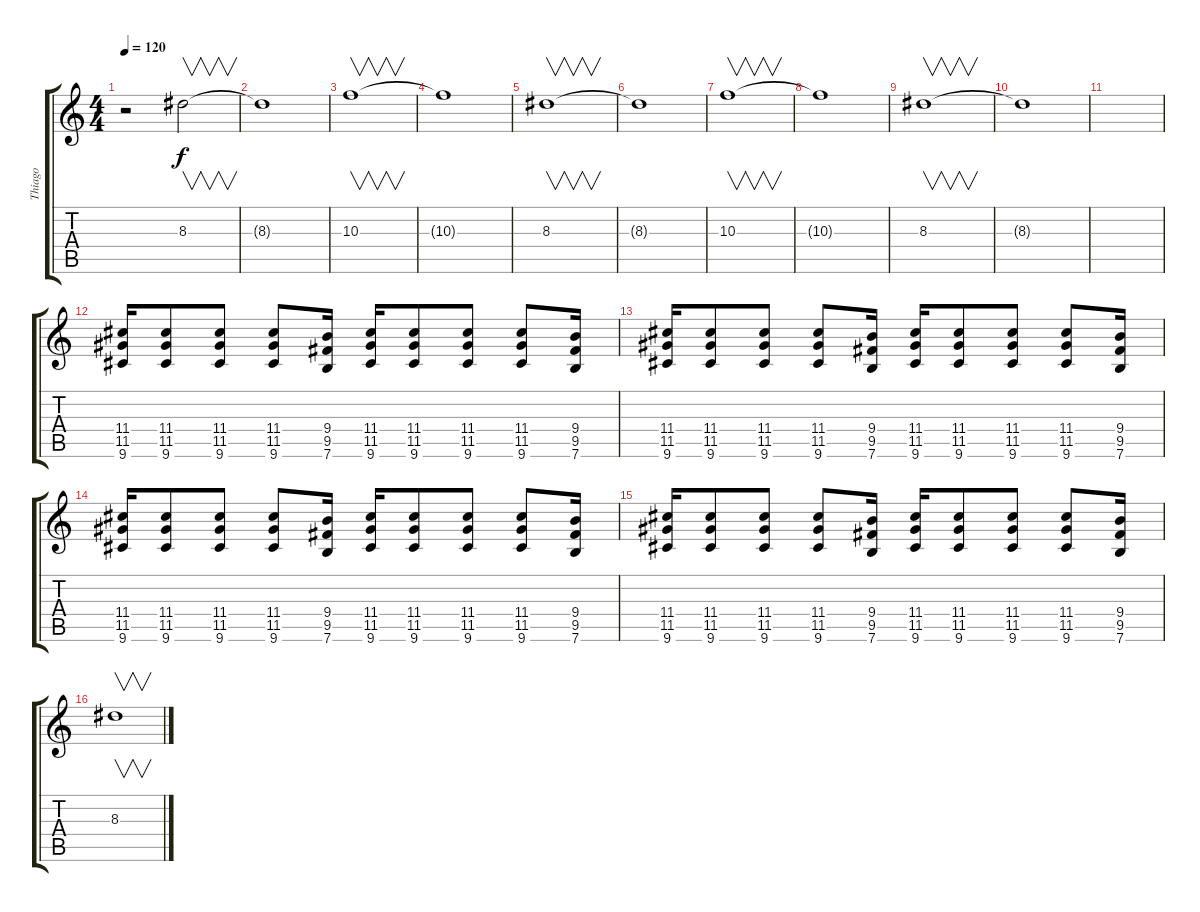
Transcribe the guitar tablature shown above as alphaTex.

\track ("Thiago" "Thiago") {instrument distortionguitar}
\staff {score tabs}
\tuning (E4 B3 G3 D3 A2 E2) {hide}
\ts (4 4)
\tempo 120
\clef g2
\ks c
r.2{dy f instrument distortionguitar} 8.3.2{v} |
8.3{t}.1 |
10.3.1{v} |
10.3{t}.1 |
8.3.1{v} |
8.3{t}.1 |
10.3.1{v} |
10.3{t}.1 |
8.3.1{v} |
8.3{t}.1 |
|
(11.4 11.5 9.6).16 (11.4 11.5 9.6).8 (11.4 11.5 9.6).8 (11.4 11.5 9.6).8 (9.4 9.5 7.6).16 (11.4 11.5 9.6).16 (11.4 11.5 9.6).8 (11.4 11.5 9.6).8 (11.4 11.5 9.6).8 (9.4 9.5 7.6).16 |
(11.4 11.5 9.6).16 (11.4 11.5 9.6).8 (11.4 11.5 9.6).8 (11.4 11.5 9.6).8 (9.4 9.5 7.6).16 (11.4 11.5 9.6).16 (11.4 11.5 9.6).8 (11.4 11.5 9.6).8 (11.4 11.5 9.6).8 (9.4 9.5 7.6).16 |
(11.4 11.5 9.6).16 (11.4 11.5 9.6).8 (11.4 11.5 9.6).8 (11.4 11.5 9.6).8 (9.4 9.5 7.6).16 (11.4 11.5 9.6).16 (11.4 11.5 9.6).8 (11.4 11.5 9.6).8 (11.4 11.5 9.6).8 (9.4 9.5 7.6).16 |
(11.4 11.5 9.6).16 (11.4 11.5 9.6).8 (11.4 11.5 9.6).8 (11.4 11.5 9.6).8 (9.4 9.5 7.6).16 (11.4 11.5 9.6).16 (11.4 11.5 9.6).8 (11.4 11.5 9.6).8 (11.4 11.5 9.6).8 (9.4 9.5 7.6).16 |
8.3.1{v}
